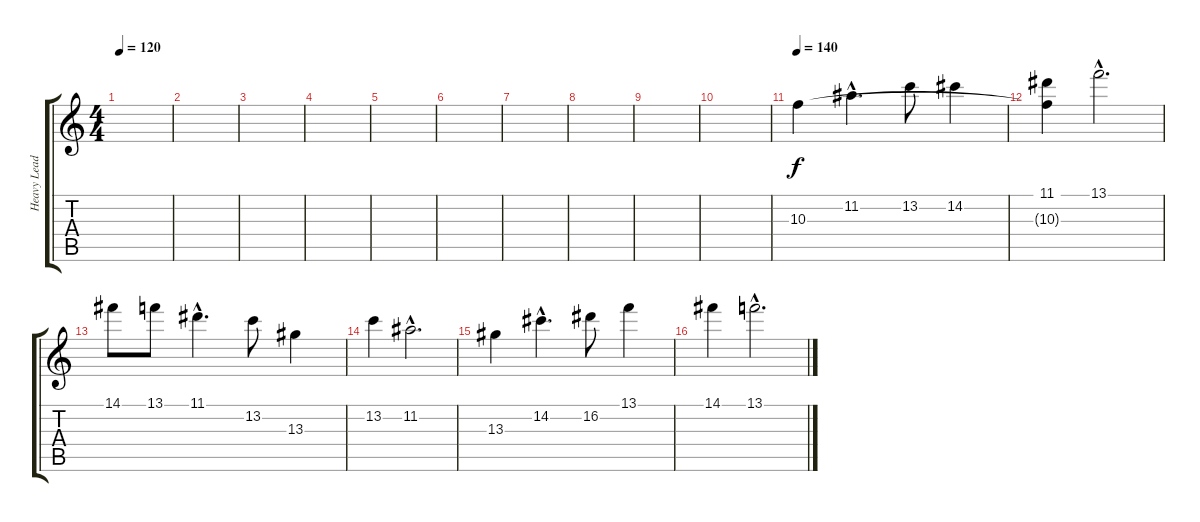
\track ("Heavy Lead" "Heavy Lead") {instrument overdrivenguitar}
\staff {score tabs}
\tuning (E4 B3 G3 D3 A2 E2) {hide}
\ts (4 4)
\tempo 120
\clef g2
\ks c
|
|
|
|
|
|
|
|
|
|
\tempo 140
10.3.4 11.2{hac}.4{d} 13.2.8 14.2.4 |
(11.1 10.3{t}).4 13.1{hac}.2{d} |
14.1.8 13.1.8 11.1{hac}.4{d} 13.2.8 13.3.4 |
13.2.4 11.2{hac}.2{d} |
13.3.4 14.2{hac}.4{d} 16.2.8 13.1.4 |
14.1.4 13.1{hac}.2{d}
